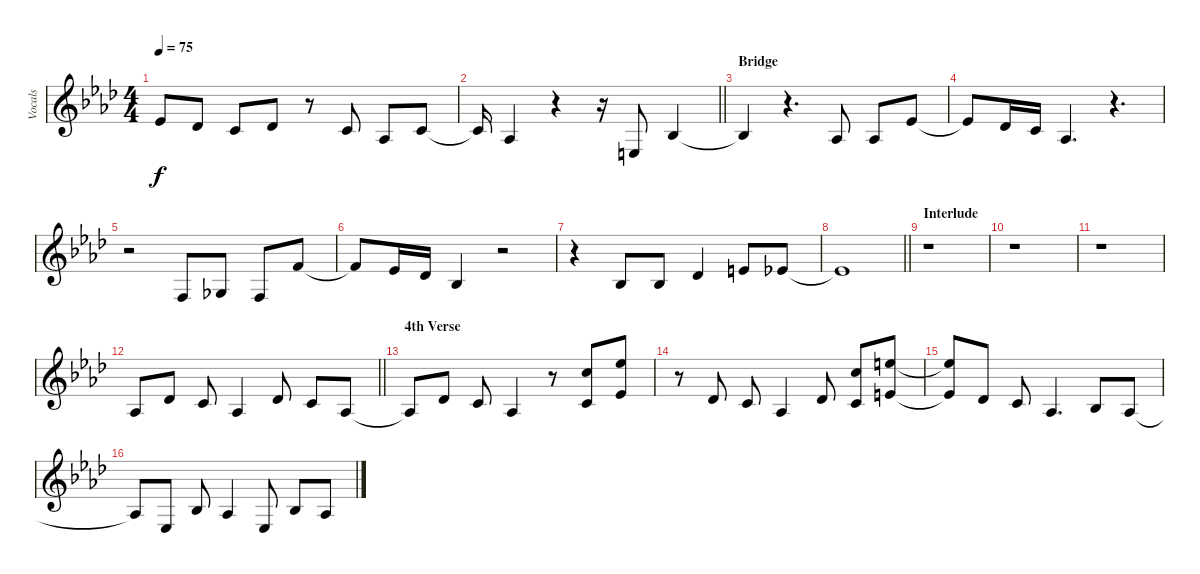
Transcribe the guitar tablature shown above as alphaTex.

\track ("Vocals" "Vocals") {instrument oboe}
\staff {score}
\tuning (E4 B3 G3 D3 A2 E2) {hide}
\ts (4 4)
\tempo 75
\clef g2
\ks fminor
4.2.8{dy f} 2.2.8 1.2.8 2.2.8 r.8 1.2.8 1.3.8 1.2.8 |
\barLineRight lightlight
1.2{t}.16 1.3.4 r.4 r.16 2.4.8 3.3.4 |
\section ("" "Bridge")
3.3{t}.4 r.4{d} 1.3.8 1.3.8 4.2.8 |
4.2{t}.8 2.2.16 1.2.16 1.3.4{d} r.4{d} |
r.2 3.4.8 4.4.8 3.4.8 1.1.8 |
1.1{t}.8 4.2.16 2.2.16 3.3.4 r.2 |
r.4 3.3.8 3.3.8 2.2.4 0.1.8 4.2.8 |
\barLineRight lightlight
4.2{t}.1 |
\section ("" "Interlude")
r.1 |
r.1 |
r.1 |
\barLineRight lightlight
1.3.8 2.2.8 1.2.8 1.3.4 2.2.8 1.2.8 1.3.8 |
\section ("" "4th Verse")
1.3{t}.8 2.2.8 1.2.8 1.3.4 r.8 (8.1 5.3).8 (11.1 8.3).8 |
r.8 6.3.8 5.3.8 6.4.4 6.3.8 (8.1 5.3).8 (12.1 9.3).8 |
(12.1{t} 9.3{t}).8 11.4.8 10.4.8 11.5.4{d} 8.4.8 6.4.8 |
6.4{t}.8 6.5.8 3.3.8 1.3.4 1.4.8 3.3.8 1.3.8
